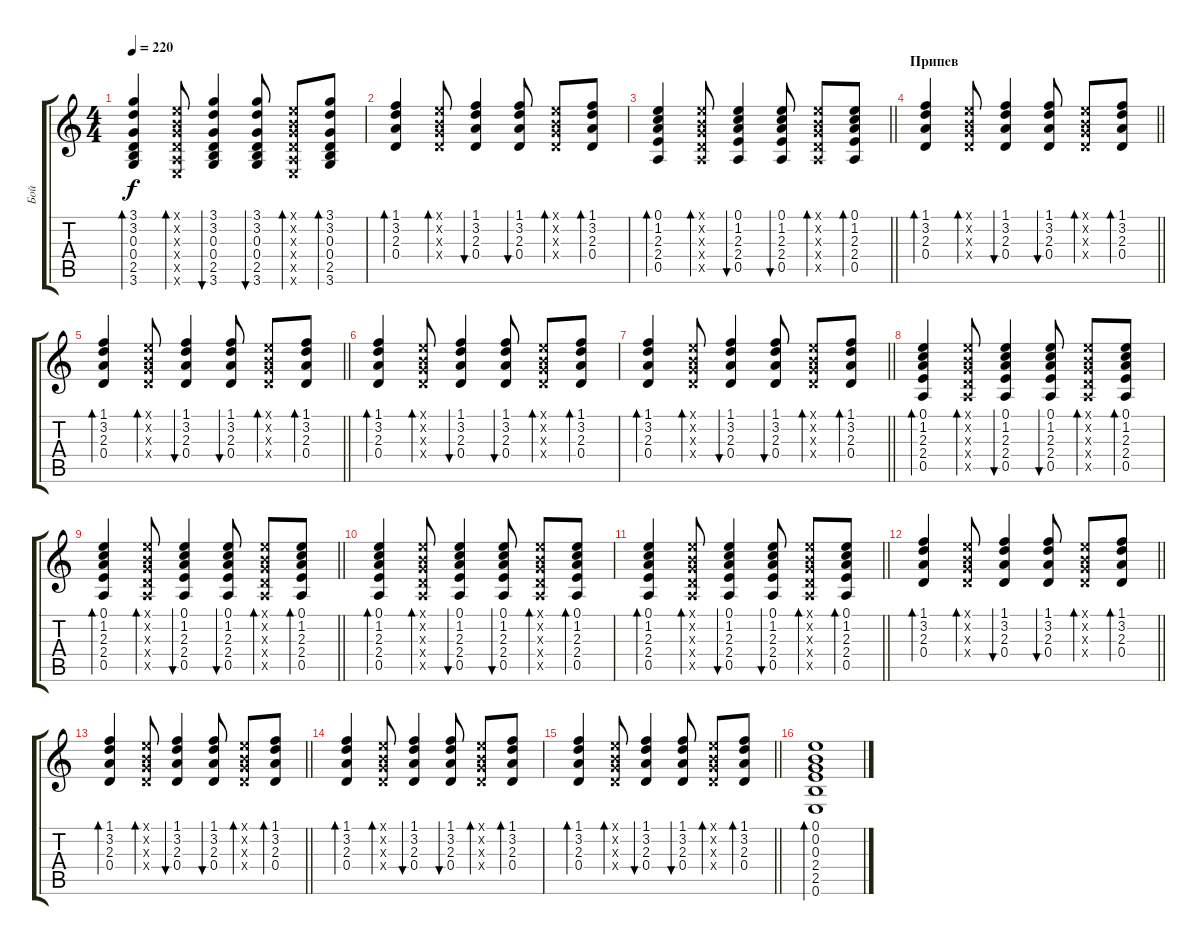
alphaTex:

\track ("Бой" "Бой") {instrument acousticguitarsteel}
\staff {score tabs}
\tuning (E4 B3 G3 D3 A2 E2) {hide}
\ts (4 4)
\tempo 220
\clef g2
\ks c
(3.1 3.2 0.3 0.4 2.5 3.6).4{bd 60 dy f} (0.1{x} 0.2{x} 0.3{x} 0.4{x} 0.5{x} 0.6{x}).8{bd 60} (3.1 3.2 0.3 0.4 2.5 3.6).4{bu 60} (3.1 3.2 0.3 0.4 2.5 3.6).8{bu 60} (0.1{x} 0.2{x} 0.3{x} 0.4{x} 0.5{x} 0.6{x}).8{bd 60} (3.1 3.2 0.3 0.4 2.5 3.6).8{bd 60} |
(1.1 3.2 2.3 0.4).4{bd 60} (0.1{x} 0.2{x} 0.3{x} 0.4{x}).8{bd 60} (1.1 3.2 2.3 0.4).4{bu 60} (1.1 3.2 2.3 0.4).8{bu 60} (0.1{x} 0.2{x} 0.3{x} 0.4{x}).8{bd 60} (1.1 3.2 2.3 0.4).8{bd 60} |
\barLineRight lightlight
(0.1 1.2 2.3 2.4 0.5).4{bd 60} (0.1{x} 0.2{x} 0.3{x} 0.4{x} 0.5{x}).8{bd 60} (0.1 1.2 2.3 2.4 0.5).4{bu 60} (0.1 1.2 2.3 2.4 0.5).8{bu 60} (0.1{x} 0.2{x} 0.3{x} 0.4{x} 0.5{x}).8{bd 60} (0.1 1.2 2.3 2.4 0.5).8{bd 60} |
\section ("" "Припев")
\barLineRight lightlight
(1.1 3.2 2.3 0.4).4{bd 60} (0.1{x} 0.2{x} 0.3{x} 0.4{x}).8{bd 60} (1.1 3.2 2.3 0.4).4{bu 60} (1.1 3.2 2.3 0.4).8{bu 60} (0.1{x} 0.2{x} 0.3{x} 0.4{x}).8{bd 60} (1.1 3.2 2.3 0.4).8{bd 60} |
\barLineRight lightlight
(1.1 3.2 2.3 0.4).4{bd 60} (0.1{x} 0.2{x} 0.3{x} 0.4{x}).8{bd 60} (1.1 3.2 2.3 0.4).4{bu 60} (1.1 3.2 2.3 0.4).8{bu 60} (0.1{x} 0.2{x} 0.3{x} 0.4{x}).8{bd 60} (1.1 3.2 2.3 0.4).8{bd 60} |
(1.1 3.2 2.3 0.4).4{bd 60} (0.1{x} 0.2{x} 0.3{x} 0.4{x}).8{bd 60} (1.1 3.2 2.3 0.4).4{bu 60} (1.1 3.2 2.3 0.4).8{bu 60} (0.1{x} 0.2{x} 0.3{x} 0.4{x}).8{bd 60} (1.1 3.2 2.3 0.4).8{bd 60} |
\barLineRight lightlight
(1.1 3.2 2.3 0.4).4{bd 60} (0.1{x} 0.2{x} 0.3{x} 0.4{x}).8{bd 60} (1.1 3.2 2.3 0.4).4{bu 60} (1.1 3.2 2.3 0.4).8{bu 60} (0.1{x} 0.2{x} 0.3{x} 0.4{x}).8{bd 60} (1.1 3.2 2.3 0.4).8{bd 60} |
(0.1 1.2 2.3 2.4 0.5).4{bd 60} (0.1{x} 0.2{x} 0.3{x} 0.4{x} 0.5{x}).8{bd 60} (0.1 1.2 2.3 2.4 0.5).4{bu 60} (0.1 1.2 2.3 2.4 0.5).8{bu 60} (0.1{x} 0.2{x} 0.3{x} 0.4{x} 0.5{x}).8{bd 60} (0.1 1.2 2.3 2.4 0.5).8{bd 60} |
\barLineRight lightlight
(0.1 1.2 2.3 2.4 0.5).4{bd 60} (0.1{x} 0.2{x} 0.3{x} 0.4{x} 0.5{x}).8{bd 60} (0.1 1.2 2.3 2.4 0.5).4{bu 60} (0.1 1.2 2.3 2.4 0.5).8{bu 60} (0.1{x} 0.2{x} 0.3{x} 0.4{x} 0.5{x}).8{bd 60} (0.1 1.2 2.3 2.4 0.5).8{bd 60} |
(0.1 1.2 2.3 2.4 0.5).4{bd 60} (0.1{x} 0.2{x} 0.3{x} 0.4{x} 0.5{x}).8{bd 60} (0.1 1.2 2.3 2.4 0.5).4{bu 60} (0.1 1.2 2.3 2.4 0.5).8{bu 60} (0.1{x} 0.2{x} 0.3{x} 0.4{x} 0.5{x}).8{bd 60} (0.1 1.2 2.3 2.4 0.5).8{bd 60} |
\barLineRight lightlight
(0.1 1.2 2.3 2.4 0.5).4{bd 60} (0.1{x} 0.2{x} 0.3{x} 0.4{x} 0.5{x}).8{bd 60} (0.1 1.2 2.3 2.4 0.5).4{bu 60} (0.1 1.2 2.3 2.4 0.5).8{bu 60} (0.1{x} 0.2{x} 0.3{x} 0.4{x} 0.5{x}).8{bd 60} (0.1 1.2 2.3 2.4 0.5).8{bd 60} |
\barLineRight lightlight
(1.1 3.2 2.3 0.4).4{bd 60} (0.1{x} 0.2{x} 0.3{x} 0.4{x}).8{bd 60} (1.1 3.2 2.3 0.4).4{bu 60} (1.1 3.2 2.3 0.4).8{bu 60} (0.1{x} 0.2{x} 0.3{x} 0.4{x}).8{bd 60} (1.1 3.2 2.3 0.4).8{bd 60} |
\barLineRight lightlight
(1.1 3.2 2.3 0.4).4{bd 60} (0.1{x} 0.2{x} 0.3{x} 0.4{x}).8{bd 60} (1.1 3.2 2.3 0.4).4{bu 60} (1.1 3.2 2.3 0.4).8{bu 60} (0.1{x} 0.2{x} 0.3{x} 0.4{x}).8{bd 60} (1.1 3.2 2.3 0.4).8{bd 60} |
(1.1 3.2 2.3 0.4).4{bd 60} (0.1{x} 0.2{x} 0.3{x} 0.4{x}).8{bd 60} (1.1 3.2 2.3 0.4).4{bu 60} (1.1 3.2 2.3 0.4).8{bu 60} (0.1{x} 0.2{x} 0.3{x} 0.4{x}).8{bd 60} (1.1 3.2 2.3 0.4).8{bd 60} |
\barLineRight lightlight
(1.1 3.2 2.3 0.4).4{bd 60} (0.1{x} 0.2{x} 0.3{x} 0.4{x}).8{bd 60} (1.1 3.2 2.3 0.4).4{bu 60} (1.1 3.2 2.3 0.4).8{bu 60} (0.1{x} 0.2{x} 0.3{x} 0.4{x}).8{bd 60} (1.1 3.2 2.3 0.4).8{bd 60} |
(0.1 0.2 0.3 2.4 2.5 0.6).1{bd 60}
